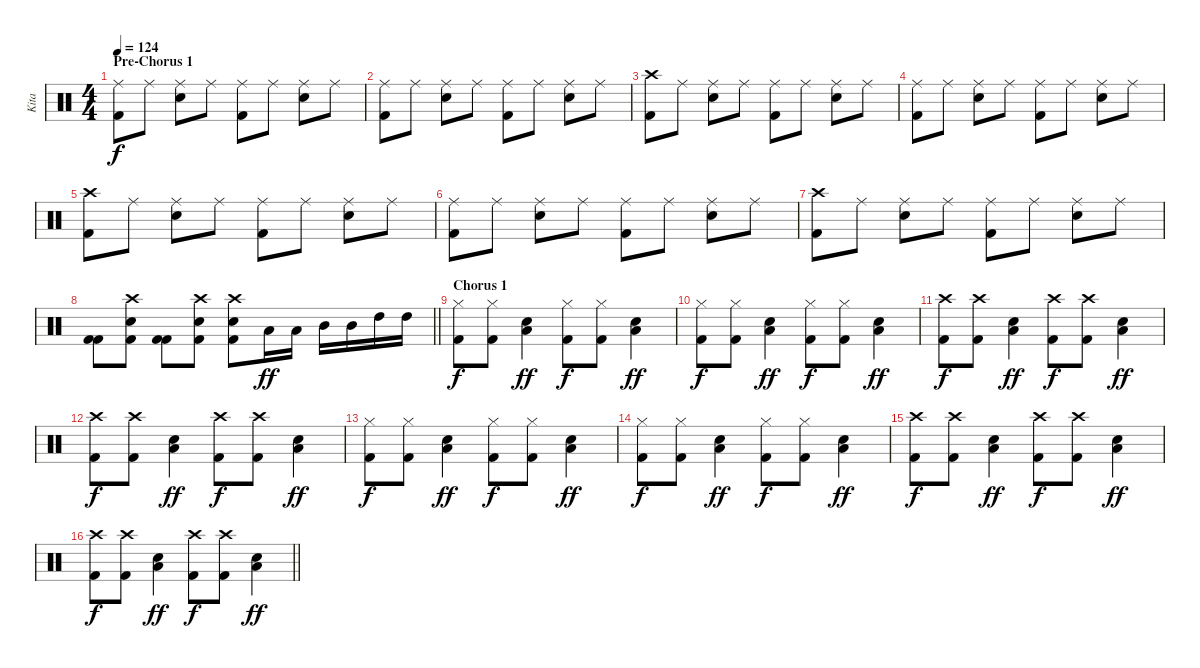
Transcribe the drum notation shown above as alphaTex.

\track ("Kita" "Kita") {instrument percussion}
\staff {score}
\articulation defaults
\ts (4 4)
\section ("" "Pre-Chorus 1")
\tempo 124
\clef neutral
\ks c
("Ride (middle)" "Kick (hit) 2").8{dy f} "Ride (middle)".8 ("Ride (middle)" "Snare (hit) 2").8 "Ride (middle)".8 ("Ride (middle)" "Kick (hit) 2").8 "Ride (middle)".8 ("Ride (middle)" "Snare (hit) 2").8 "Ride (middle)".8 |
("Ride (middle)" "Kick (hit) 2").8 "Ride (middle)".8 ("Ride (middle)" "Snare (hit) 2").8 "Ride (middle)".8 ("Ride (middle)" "Kick (hit) 2").8 "Ride (middle)".8 ("Ride (middle)" "Snare (hit) 2").8 "Ride (middle)".8 |
("Crash high (hit)" "Kick (hit) 2").8 "Ride (middle)".8 ("Ride (middle)" "Snare (hit) 2").8 "Ride (middle)".8 ("Ride (middle)" "Kick (hit) 2").8 "Ride (middle)".8 ("Ride (middle)" "Snare (hit) 2").8 "Ride (middle)".8 |
("Ride (middle)" "Kick (hit) 2").8 "Ride (middle)".8 ("Ride (middle)" "Snare (hit) 2").8 "Ride (middle)".8 ("Ride (middle)" "Kick (hit) 2").8 "Ride (middle)".8 ("Ride (middle)" "Snare (hit) 2").8 "Ride (middle)".8 |
("Crash high (hit)" "Kick (hit) 2").8 "Ride (middle)".8 ("Ride (middle)" "Snare (hit) 2").8 "Ride (middle)".8 ("Ride (middle)" "Kick (hit) 2").8 "Ride (middle)".8 ("Ride (middle)" "Snare (hit) 2").8 "Ride (middle)".8 |
("Ride (middle)" "Kick (hit) 2").8 "Ride (middle)".8 ("Ride (middle)" "Snare (hit) 2").8 "Ride (middle)".8 ("Ride (middle)" "Kick (hit) 2").8 "Ride (middle)".8 ("Ride (middle)" "Snare (hit) 2").8 "Ride (middle)".8 |
("Crash high (hit)" "Kick (hit) 2").8 "Ride (middle)".8 ("Ride (middle)" "Snare (hit) 2").8 "Ride (middle)".8 ("Ride (middle)" "Kick (hit) 2").8 "Ride (middle)".8 ("Ride (middle)" "Snare (hit) 2").8 "Ride (middle)".8 |
\barLineRight lightlight
("Kick (hit) 2" "Kick (hit) 2").8 ("Crash high (hit)" "Snare (hit) 2" "Kick (hit) 2").8 ("Kick (hit) 2" "Kick (hit) 2").8 ("Crash high (hit)" "Snare (hit) 2" "Kick (hit) 2").8 ("Crash high (hit)" "Snare (hit) 2" "Kick (hit) 2").8 "Low Floor Tom (hit)".16{dy ff} "Low Floor Tom (hit)".16 "Mid Tom (hit)".16 "Mid Tom (hit)".16 "High Tom (hit)".16 "High Tom (hit)".16 |
\section ("" "Chorus 1")
("Hi-Hat (closed)" "Kick (hit) 2").8{dy f} ("Hi-Hat (closed)" "Kick (hit) 2").8 ("Low Floor Tom (hit)" "Snare (hit) 2").4{dy ff} ("Hi-Hat (closed)" "Kick (hit) 2").8{dy f} ("Hi-Hat (closed)" "Kick (hit) 2").8 ("Low Floor Tom (hit)" "Snare (hit) 2").4{dy ff} |
("Hi-Hat (closed)" "Kick (hit) 2").8{dy f} ("Hi-Hat (closed)" "Kick (hit) 2").8 ("Low Floor Tom (hit)" "Snare (hit) 2").4{dy ff} ("Hi-Hat (closed)" "Kick (hit) 2").8{dy f} ("Hi-Hat (closed)" "Kick (hit) 2").8 ("Low Floor Tom (hit)" "Snare (hit) 2").4{dy ff} |
("Crash high (hit)" "Kick (hit) 2").8{dy f} ("Crash high (hit)" "Kick (hit) 2").8 ("Low Floor Tom (hit)" "Snare (hit) 2").4{dy ff} ("Crash high (hit)" "Kick (hit) 2").8{dy f} ("Crash high (hit)" "Kick (hit) 2").8 ("Low Floor Tom (hit)" "Snare (hit) 2").4{dy ff} |
("Crash high (hit)" "Kick (hit) 2").8{dy f} ("Crash high (hit)" "Kick (hit) 2").8 ("Low Floor Tom (hit)" "Snare (hit) 2").4{dy ff} ("Crash high (hit)" "Kick (hit) 2").8{dy f} ("Crash high (hit)" "Kick (hit) 2").8 ("Low Floor Tom (hit)" "Snare (hit) 2").4{dy ff} |
("Hi-Hat (closed)" "Kick (hit) 2").8{dy f} ("Hi-Hat (closed)" "Kick (hit) 2").8 ("Low Floor Tom (hit)" "Snare (hit) 2").4{dy ff} ("Hi-Hat (closed)" "Kick (hit) 2").8{dy f} ("Hi-Hat (closed)" "Kick (hit) 2").8 ("Low Floor Tom (hit)" "Snare (hit) 2").4{dy ff} |
("Hi-Hat (closed)" "Kick (hit) 2").8{dy f} ("Hi-Hat (closed)" "Kick (hit) 2").8 ("Low Floor Tom (hit)" "Snare (hit) 2").4{dy ff} ("Hi-Hat (closed)" "Kick (hit) 2").8{dy f} ("Hi-Hat (closed)" "Kick (hit) 2").8 ("Low Floor Tom (hit)" "Snare (hit) 2").4{dy ff} |
("Crash high (hit)" "Kick (hit) 2").8{dy f} ("Crash high (hit)" "Kick (hit) 2").8 ("Low Floor Tom (hit)" "Snare (hit) 2").4{dy ff} ("Crash high (hit)" "Kick (hit) 2").8{dy f} ("Crash high (hit)" "Kick (hit) 2").8 ("Low Floor Tom (hit)" "Snare (hit) 2").4{dy ff} |
\barLineRight lightlight
("Crash high (hit)" "Kick (hit) 2").8{dy f} ("Crash high (hit)" "Kick (hit) 2").8 ("Low Floor Tom (hit)" "Snare (hit) 2").4{dy ff} ("Crash high (hit)" "Kick (hit) 2").8{dy f} ("Crash high (hit)" "Kick (hit) 2").8 ("Low Floor Tom (hit)" "Snare (hit) 2").4{dy ff}
